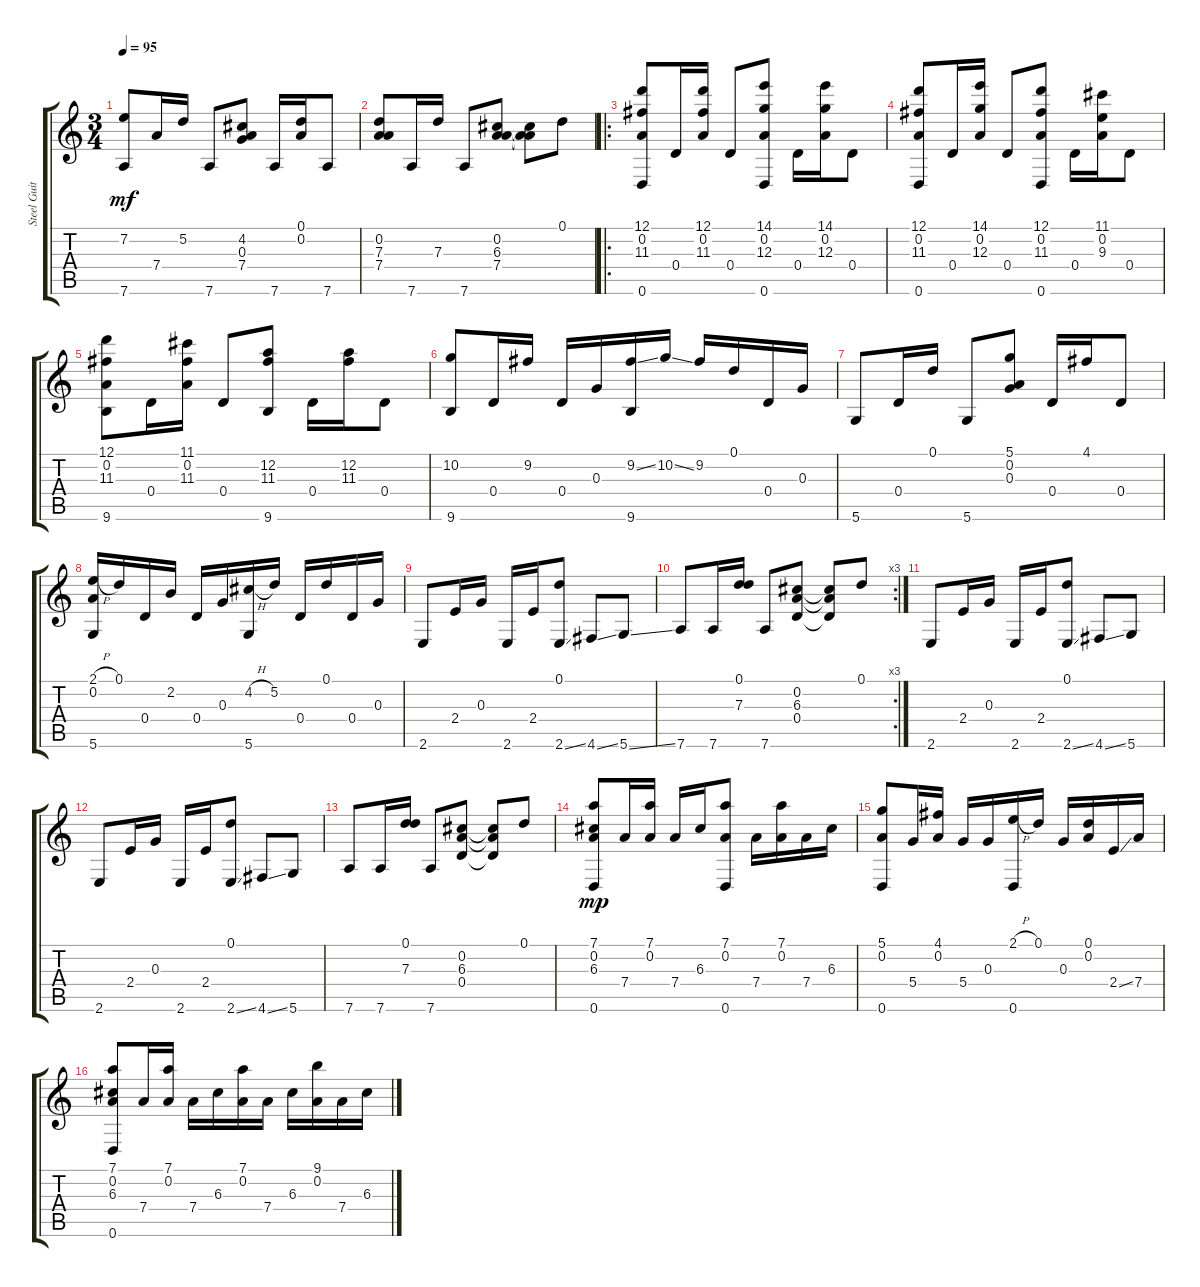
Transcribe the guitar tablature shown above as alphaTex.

\track ("Steel Guitar" "Steel Guit") {instrument acousticguitarsteel}
\staff {score tabs}
\tuning (D4 A3 G3 D3 G2 D2) {hide}
\ts (3 4)
\tempo 95
\clef g2
\ks c
(7.2 7.6).8{dy mf} 7.4.16 5.2.16 7.6.8 (4.2 0.3 7.4).8 7.6.16 (0.1 0.2).16 7.6.8 |
(0.2 7.3 7.4).8 7.6.16 7.3.16 7.6.8 (0.2 6.3 7.4).8 (0.2{t} 6.3{t} 7.4{t}).8 0.1.8 |
\ro
(12.1 0.2 11.3 0.6).8 0.4.16 (12.1 0.2 11.3).16 0.4.8 (14.1 0.2 12.3 0.6).8 0.4.16 (14.1 0.2 12.3).16 0.4.8 |
(12.1 0.2 11.3 0.6).8 0.4.16 (14.1 0.2 12.3).16 0.4.8 (12.1 0.2 11.3 0.6).8 0.4.16 (11.1 0.2 9.3).16 0.4.8 |
(12.1 0.2 11.3 9.6).8 0.4.16 (11.1 0.2 11.3).16 0.4.8 (12.2 11.3 9.6).8 0.4.16 (12.2 11.3).16 0.4.8 |
(10.2 9.6).8 0.4.16 9.2.16 0.4.16 0.3.16 (9.2{ss} 9.6).16 10.2{ss}.16 9.2.16 0.1.16 0.4.16 0.3.16 |
5.6.8 0.4.16 0.1.16 5.6.8 (5.1 0.2 0.3).8 0.4.16 4.1.16 0.4.8 |
(2.1{h} 0.2 5.6).16 0.1.16 0.4.16 2.2.16 0.4.16 0.3.16 (4.2{h} 5.6).16 5.2.16 0.4.16 0.1.16 0.4.16 0.3.16 |
2.6.8 2.4.16 0.3.16 2.6.16 2.4.16 (0.1 2.6{ss}).8 4.6{ss}.8 5.6{ss}.8 |
\rc 3
7.6.8 7.6.16 (0.1 7.3).16 7.6.8 (0.2 6.3 0.4).8 (0.2{t} 6.3{t} 0.4{t}).8 0.1.8 |
2.6.8 2.4.16 0.3.16 2.6.16 2.4.16 (0.1 2.6{ss}).8 4.6{ss}.8 5.6.8 |
2.6.8 2.4.16 0.3.16 2.6.16 2.4.16 (0.1 2.6{ss}).8 4.6{ss}.8 5.6.8 |
7.6.8 7.6.16 (0.1 7.3).16 7.6.8 (0.2 6.3 0.4).8 (0.2{t} 6.3{t} 0.4{t}).8 0.1.8 |
(7.1 0.2 6.3 0.6).8{dy mp} 7.4.16 (7.1 0.2).16 7.4.16 6.3.16 (7.1 0.2 0.6).8 7.4.16 (7.1 0.2).16 7.4.16 6.3.16 |
(5.1 0.2 0.6).8 5.4.16 (4.1 0.2).16 5.4.16 0.3.16 (2.1{h} 0.6).16 0.1.16 0.3.16 (0.1 0.2).16 2.4{ss}.16 7.4.16 |
(7.1 0.2 6.3 0.6).8 7.4.16 (7.1 0.2).16 7.4.16 6.3.16 (7.1 0.2).16 7.4.16 6.3.16 (9.1 0.2).16 7.4.16 6.3.16
